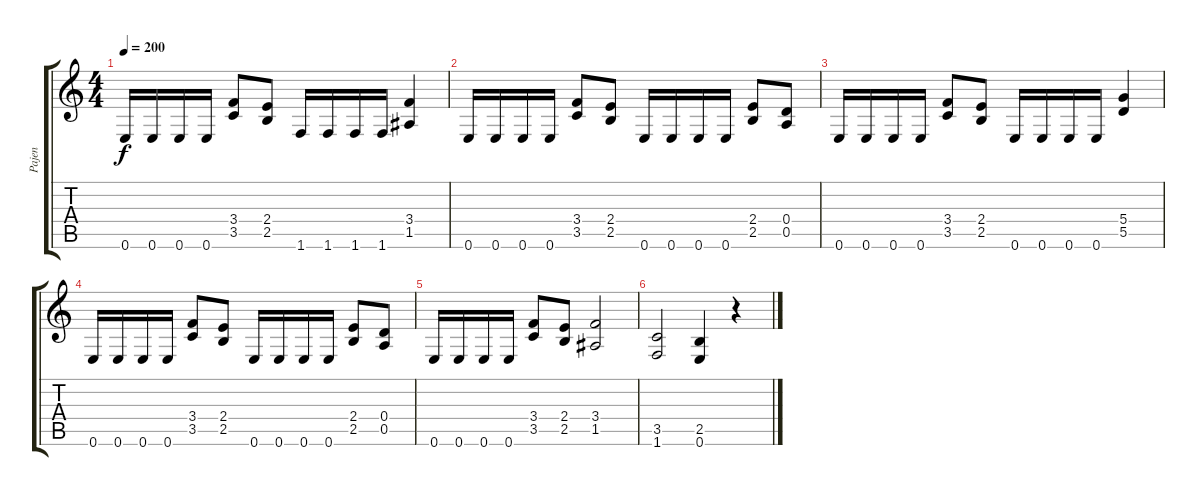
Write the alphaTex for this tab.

\track ("Pajen" "Pajen") {instrument distortionguitar}
\staff {score tabs}
\tuning (E4 B3 G3 D3 A2 E2) {hide}
\ts (4 4)
\tempo 200
\clef g2
\ks c
0.6.16{dy f} 0.6.16 0.6.16 0.6.16 (3.4 3.5).8 (2.4 2.5).8 1.6.16 1.6.16 1.6.16 1.6.16 (3.4 1.5).4 |
0.6.16 0.6.16 0.6.16 0.6.16 (3.4 3.5).8 (2.4 2.5).8 0.6.16 0.6.16 0.6.16 0.6.16 (2.4 2.5).8 (0.4 0.5).8 |
0.6.16 0.6.16 0.6.16 0.6.16 (3.4 3.5).8 (2.4 2.5).8 0.6.16 0.6.16 0.6.16 0.6.16 (5.4 5.5).4 |
0.6.16 0.6.16 0.6.16 0.6.16 (3.4 3.5).8 (2.4 2.5).8 0.6.16 0.6.16 0.6.16 0.6.16 (2.4 2.5).8 (0.4 0.5).8 |
0.6.16 0.6.16 0.6.16 0.6.16 (3.4 3.5).8 (2.4 2.5).8 (3.4 1.5).2 |
(3.5 1.6).2 (2.5 0.6).4 r.4
